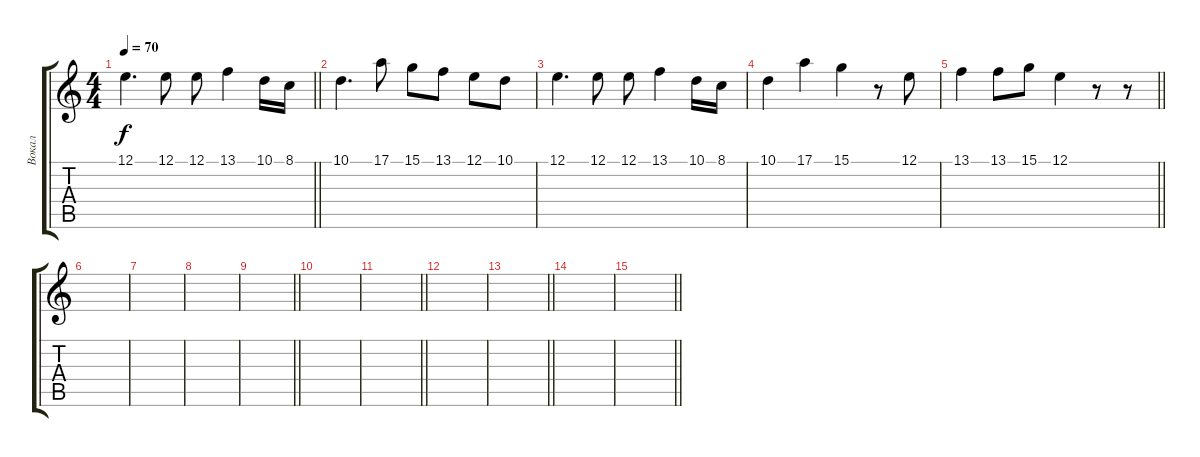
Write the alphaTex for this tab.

\track ("Вокал" "Вокал") {instrument lead6voice}
\staff {score tabs}
\tuning (E4 B3 G3 D3 A2 E2) {hide}
\ts (4 4)
\tempo 70
\clef g2
\barLineRight lightlight
\ks c
12.1.4{d dy f} 12.1.8 12.1.8 13.1.4 10.1.16 8.1.16 |
10.1.4{d} 17.1.8 15.1.8 13.1.8 12.1.8 10.1.8 |
12.1.4{d} 12.1.8 12.1.8 13.1.4 10.1.16 8.1.16 |
10.1.4 17.1.4 15.1.4 r.8 12.1.8 |
\barLineRight lightlight
13.1.4 13.1.8 15.1.8 12.1.4 r.8 r.8 |
\section ("" "")
|
|
|
\barLineRight lightlight
|
\section ("" "")
|
\barLineRight lightlight
|
|
\barLineRight lightlight
|
|
\barLineRight lightlight
